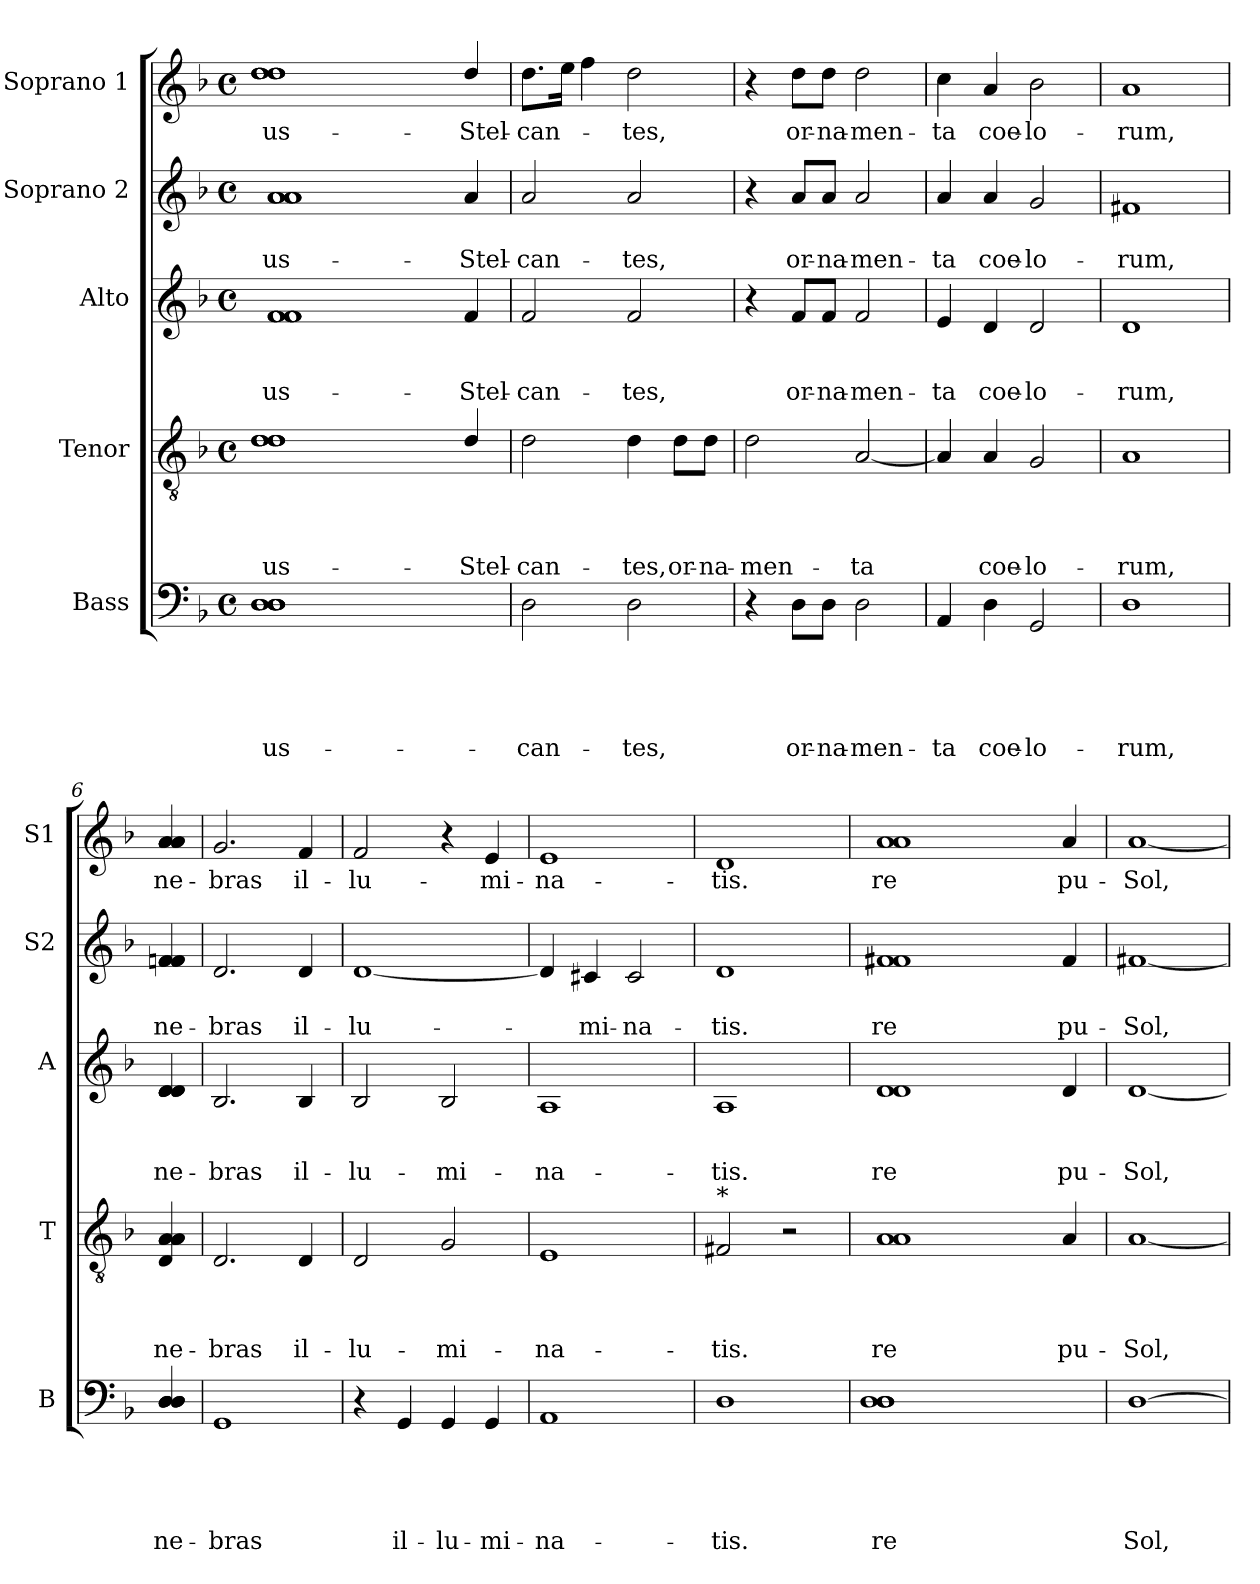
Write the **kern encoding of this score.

**kern	**text	**text	**text	**text	**text	**kern	**text	**text	**text	**text	**kern	**text	**text	**text	**kern	**text	**text	**kern	**text
*part5	*part5	*part5	*part5	*part5	*part5	*part4	*part4	*part4	*part4	*part4	*part3	*part3	*part3	*part3	*part2	*part2	*part2	*part1	*part1
*staff5	*staff5	*staff5	*staff5	*staff5	*staff5	*staff4	*staff4	*staff4	*staff4	*staff4	*staff3	*staff3	*staff3	*staff3	*staff2	*staff2	*staff2	*staff1	*staff1
*I"Bass	*	*	*	*	*	*I"Tenor	*	*	*	*	*I"Alto	*	*	*	*I"Soprano 2	*	*	*I"Soprano 1	*
*I'B	*	*	*	*	*	*I'T	*	*	*	*	*I'A	*	*	*	*I'S2	*	*	*I'S1	*
*clefF4	*	*	*	*	*	*clefGv2	*	*	*	*	*clefG2	*	*	*	*clefG2	*	*	*clefG2	*
*k[b-]	*	*	*	*	*	*k[b-]	*	*	*	*	*k[b-]	*	*	*	*k[b-]	*	*	*k[b-]	*
*F:	*	*	*	*	*	*F:	*	*	*	*	*F:	*	*	*	*F:	*	*	*F:	*
*M4/4	*	*	*	*	*	*M4/4	*	*	*	*	*M4/4	*	*	*	*M4/4	*	*	*M4/4	*
*met(c)	*	*	*	*	*	*met(c)	*	*	*	*	*met(c)	*	*	*	*met(c)	*	*	*met(c)	*
=1	=1	=1	=1	=1	=1	=1	=1	=1	=1	=1	=1	=1	=1	=1	=1	=1	=1	=1	=1
!	!	!	!	!	!LO:LY:b	!	!	!	!	!LO:LY:b	!	!	!	!LO:LY:b	!	!	!LO:LY:b	!	!LO:LY:b
1D 1D 1D 1D 1D	.	.	.	.	-us-	1d 1d 1d 1d	.	.	.	-us-	1f 1f 1f 1f	.	.	-us-	1a 1a 1a 1a	.	-us-	1dd 1dd 1dd 1dd	-us-
1ryy	.	.	.	.	.	2.ryy	.	.	.	.	2.ryy	.	.	.	2.ryy	.	.	2.ryy	.
!	!	!	!	!	!	!	!	!	!	!LO:LY:b	!	!	!	!LO:LY:b	!	!	!LO:LY:b	!	!LO:LY:b
.	.	.	.	.	.	4d/	.	.	.	-Stel-	4f/	.	.	-Stel-	4a/	.	-Stel-	4dd/	-Stel-
=2	=2	=2	=2	=2	=2	=2	=2	=2	=2	=2	=2	=2	=2	=2	=2	=2	=2	=2	=2
!	!	!	!	!	!LO:LY:b	!	!	!	!	!LO:LY:b	!	!	!	!LO:LY:b	!	!	!LO:LY:b	!	!LO:LY:b
2D\	.	.	.	.	-can-	2d\	.	.	.	-can-	2f/	.	.	-can-	2a/	.	-can-	8.dd\L	-can-
.	.	.	.	.	.	.	.	.	.	.	.	.	.	.	.	.	.	16ee\Jk	.
.	.	.	.	.	.	.	.	.	.	.	.	.	.	.	.	.	.	4ff\	.
!	!	!	!	!	!LO:LY:b	!	!	!	!	!LO:LY:b	!	!	!	!LO:LY:b	!	!	!LO:LY:b	!	!LO:LY:b
2D\	.	.	.	.	-tes,	4d\	.	.	.	-tes,	2f/	.	.	-tes,	2a/	.	-tes,	2dd\	-tes,
!	!	!	!	!	!	!	!	!	!	!LO:LY:b	!	!	!	!	!	!	!	!	!
.	.	.	.	.	.	8d\L	.	.	.	or-	.	.	.	.	.	.	.	.	.
!	!	!	!	!	!	!	!	!	!	!LO:LY:b	!	!	!	!	!	!	!	!	!
.	.	.	.	.	.	8d\J	.	.	.	-na-	.	.	.	.	.	.	.	.	.
=3	=3	=3	=3	=3	=3	=3	=3	=3	=3	=3	=3	=3	=3	=3	=3	=3	=3	=3	=3
!	!	!	!	!	!	!	!	!	!	!LO:LY:b	!	!	!	!	!	!	!	!	!
4r	.	.	.	.	.	2d\	.	.	.	-men-	4r	.	.	.	4r	.	.	4r	.
!	!	!	!	!	!LO:LY:b	!	!	!	!	!	!	!	!	!LO:LY:b	!	!	!LO:LY:b	!	!LO:LY:b
8D\L	.	.	.	.	or-	.	.	.	.	.	8f/L	.	.	or-	8a/L	.	or-	8dd\L	or-
!	!	!	!	!	!LO:LY:b	!	!	!	!	!	!	!	!	!LO:LY:b	!	!	!LO:LY:b	!	!LO:LY:b
8D\J	.	.	.	.	-na-	.	.	.	.	.	8f/J	.	.	-na-	8a/J	.	-na-	8dd\J	-na-
!	!	!	!	!	!LO:LY:b	!	!	!	!	!LO:LY:b	!	!	!	!LO:LY:b	!	!	!LO:LY:b	!	!LO:LY:b
2D\	.	.	.	.	-men-	[<2A/	.	.	.	-ta	2f/	.	.	-men-	2a/	.	-men-	2dd\	-men-
=4	=4	=4	=4	=4	=4	=4	=4	=4	=4	=4	=4	=4	=4	=4	=4	=4	=4	=4	=4
!	!	!	!	!	!LO:LY:b	!	!	!	!	!	!	!	!	!LO:LY:b	!	!	!LO:LY:b	!	!LO:LY:b
4AA/	.	.	.	.	-ta	4A/]	.	.	.	.	4e/	.	.	-ta	4a/	.	-ta	4cc\	-ta
!	!	!	!	!	!LO:LY:b	!	!	!	!	!LO:LY:b	!	!	!	!LO:LY:b	!	!	!LO:LY:b	!	!LO:LY:b
4D\	.	.	.	.	coe-	4A/	.	.	.	coe-	4d/	.	.	coe-	4a/	.	coe-	4a/	coe-
!	!	!	!	!	!LO:LY:b	!	!	!	!	!LO:LY:b	!	!	!	!LO:LY:b	!	!	!LO:LY:b	!	!LO:LY:b
2GG/	.	.	.	.	-lo-	2G/	.	.	.	-lo-	2d/	.	.	-lo-	2g/	.	-lo-	2b-\	-lo-
=5	=5	=5	=5	=5	=5	=5	=5	=5	=5	=5	=5	=5	=5	=5	=5	=5	=5	=5	=5
!	!	!	!	!	!LO:LY:b	!	!	!	!	!LO:LY:b	!	!	!	!LO:LY:b	!	!	!LO:LY:b	!	!LO:LY:b
1D	.	.	.	.	-rum,	1A	.	.	.	-rum,	1d	.	.	-rum,	1f#X	.	-rum,	1a	-rum,
=6	=6	=6	=6	=6	=6	=6	=6	=6	=6	=6	=6	=6	=6	=6	=6	=6	=6	=6	=6
!	!	!	!	!	!LO:LY:b	!	!	!	!	!LO:LY:b	!	!	!	!LO:LY:b	!	!	!LO:LY:b	!	!LO:LY:b
4D/ 4D/ 4D/ 4D/ 4D/	.	.	.	.	-ne-	4D/ 4A/ 4A/ 4A/ 4A/	.	.	.	-ne-	4d/ 4d/ 4d/ 4d/ 4d/	.	.	-ne-	4fni/ 4f/ 4f/ 4f/ 4f/	.	-ne-	4a/ 4a/ 4a/ 4a/ 4a/	-ne-
!!LO:LB:g=z
=7	=7	=7	=7	=7	=7	=7	=7	=7	=7	=7	=7	=7	=7	=7	=7	=7	=7	=7	=7
!	!	!	!	!	!LO:LY:b	!	!	!	!	!LO:LY:b	!	!	!	!LO:LY:b	!	!	!LO:LY:b	!	!LO:LY:b
1GG	.	.	.	.	-bras	2.D/	.	.	.	-bras	2.B-/	.	.	-bras	2.d/	.	-bras	2.g/	-bras
!	!	!	!	!	!	!	!	!	!	!LO:LY:b	!	!	!	!LO:LY:b	!	!	!LO:LY:b	!	!LO:LY:b
.	.	.	.	.	.	4D/	.	.	.	il-	4B-/	.	.	il-	4d/	.	il-	4f/	il-
=8	=8	=8	=8	=8	=8	=8	=8	=8	=8	=8	=8	=8	=8	=8	=8	=8	=8	=8	=8
!	!	!	!	!	!	!	!	!	!	!LO:LY:b	!	!	!	!LO:LY:b	!	!	!LO:LY:b	!	!LO:LY:b
4r	.	.	.	.	.	2D/	.	.	.	-lu-	2B-/	.	.	-lu-	[<1d	.	-lu-	2f/	-lu-
!	!	!	!	!	!LO:LY:b	!	!	!	!	!	!	!	!	!	!	!	!	!	!
4GG/	.	.	.	.	il-	.	.	.	.	.	.	.	.	.	.	.	.	.	.
!	!	!	!	!	!LO:LY:b	!	!	!	!	!LO:LY:b	!	!	!	!LO:LY:b	!	!	!	!	!
4GG/	.	.	.	.	-lu-	2G/	.	.	.	-mi-	2B-/	.	.	-mi-	.	.	.	4r	.
!	!	!	!	!	!LO:LY:b	!	!	!	!	!	!	!	!	!	!	!	!	!	!LO:LY:b
4GG/	.	.	.	.	-mi-	.	.	.	.	.	.	.	.	.	.	.	.	4e/	-mi-
=9	=9	=9	=9	=9	=9	=9	=9	=9	=9	=9	=9	=9	=9	=9	=9	=9	=9	=9	=9
!	!	!	!	!	!LO:LY:b	!	!	!	!	!LO:LY:b	!	!	!	!LO:LY:b	!	!	!	!	!LO:LY:b
1AA	.	.	.	.	-na-	1E	.	.	.	-na-	1A	.	.	-na-	4d/]	.	.	1e	-na-
!	!	!	!	!	!	!	!	!	!	!	!	!	!	!	!	!	!LO:LY:b	!	!
.	.	.	.	.	.	.	.	.	.	.	.	.	.	.	4c#X/	.	-mi-	.	.
!	!	!	!	!	!	!	!	!	!	!	!	!	!	!	!	!	!LO:LY:b	!	!
.	.	.	.	.	.	.	.	.	.	.	.	.	.	.	2c#/	.	-na-	.	.
=10	=10	=10	=10	=10	=10	=10	=10	=10	=10	=10	=10	=10	=10	=10	=10	=10	=10	=10	=10
!	!	!	!	!	!	!LO:TX:a:t=*	!	!	!	!	!	!	!	!	!	!	!	!	!
!	!	!	!	!	!LO:LY:b	!	!	!	!	!LO:LY:b	!	!	!	!LO:LY:b	!	!	!LO:LY:b	!	!LO:LY:b
1D	.	.	.	.	-tis.	2F#X/	.	.	.	-tis.	1A	.	.	-tis.	1d	.	-tis.	1d	-tis.
.	.	.	.	.	.	2r	.	.	.	.	.	.	.	.	.	.	.	.	.
=11	=11	=11	=11	=11	=11	=11	=11	=11	=11	=11	=11	=11	=11	=11	=11	=11	=11	=11	=11
!	!	!	!	!	!LO:LY:b	!	!	!	!	!LO:LY:b	!	!	!	!LO:LY:b	!	!	!LO:LY:b	!	!LO:LY:b
1D 1D 1D	.	.	.	.	-re	1A 1A	.	.	.	re	1d 1d	.	.	re	1f#X 1f#	.	re	1a 1a	re
1ryy	.	.	.	.	.	2.ryy	.	.	.	.	2.ryy	.	.	.	2.ryy	.	.	2.ryy	.
!	!	!	!	!	!	!	!	!	!	!LO:LY:b	!	!	!	!LO:LY:b	!	!	!LO:LY:b	!	!LO:LY:b
.	.	.	.	.	.	4A/	.	.	.	pu-	4d/	.	.	pu-	4f#/	.	pu-	4a/	pu-
=12	=12	=12	=12	=12	=12	=12	=12	=12	=12	=12	=12	=12	=12	=12	=12	=12	=12	=12	=12
!	!	!	!	!	!LO:LY:b	!	!	!	!	!LO:LY:b	!	!	!	!LO:LY:b	!	!	!LO:LY:b	!	!LO:LY:b
[>1D	.	.	.	.	Sol,	[<1A	.	.	.	-Sol,	[<1d	.	.	-Sol,	[<1f#X	.	-Sol,	[<1a	-Sol,
=	=	=	=	=	=	=	=	=	=	=	=	=	=	=	=	=	=	=	=
*-	*-	*-	*-	*-	*-	*-	*-	*-	*-	*-	*-	*-	*-	*-	*-	*-	*-	*-	*-
